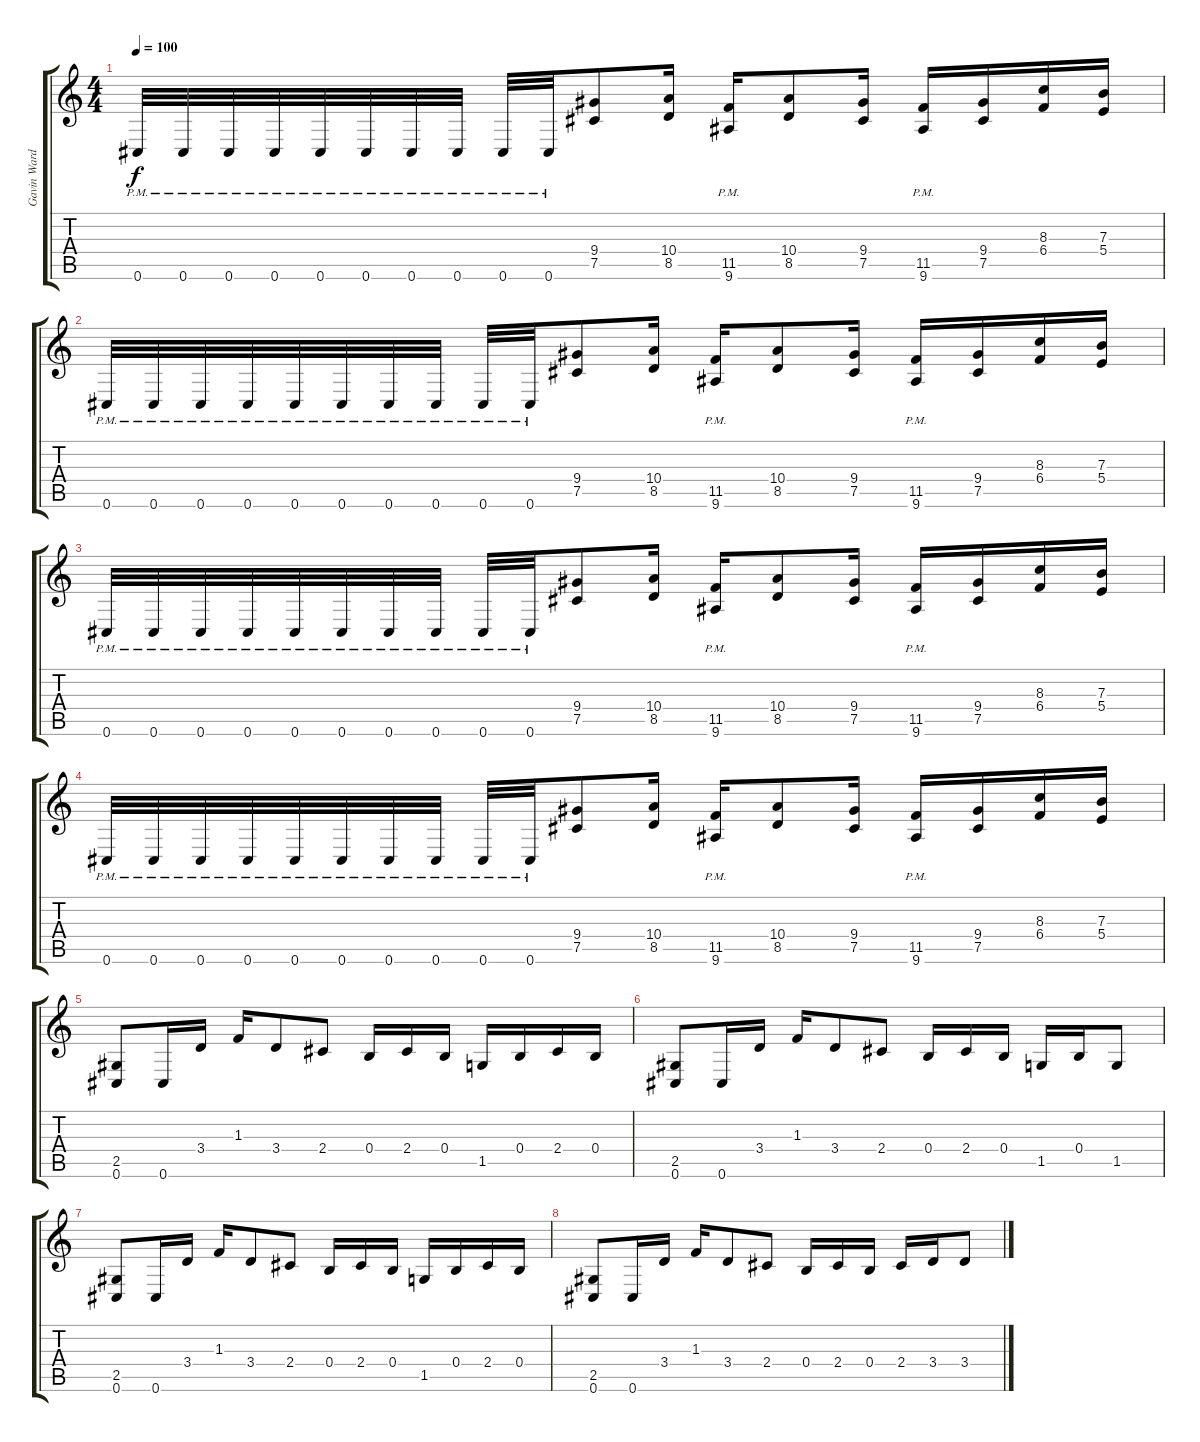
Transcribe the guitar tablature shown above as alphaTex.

\track ("Gavin Ward" "Gavin Ward") {instrument distortionguitar}
\staff {score tabs}
\tuning (Db4 Ab3 E3 B2 Gb2 Db2) {hide}
\ts (4 4)
\tempo 100
\clef g2
\ks c
0.6{pm}.32{dy f} 0.6{pm}.32 0.6{pm}.32 0.6{pm}.32 0.6{pm}.32 0.6{pm}.32 0.6{pm}.32 0.6{pm}.32 0.6{pm}.32 0.6{pm}.32 (9.4 7.5).8 (10.4 8.5).16 (11.5{pm} 9.6{pm}).16 (10.4 8.5).8 (9.4 7.5).16 (11.5{pm} 9.6{pm}).16 (9.4 7.5).16 (8.3 6.4).16 (7.3 5.4).16 |
0.6{pm}.32 0.6{pm}.32 0.6{pm}.32 0.6{pm}.32 0.6{pm}.32 0.6{pm}.32 0.6{pm}.32 0.6{pm}.32 0.6{pm}.32 0.6{pm}.32 (9.4 7.5).8 (10.4 8.5).16 (11.5{pm} 9.6{pm}).16 (10.4 8.5).8 (9.4 7.5).16 (11.5{pm} 9.6{pm}).16 (9.4 7.5).16 (8.3 6.4).16 (7.3 5.4).16 |
0.6{pm}.32 0.6{pm}.32 0.6{pm}.32 0.6{pm}.32 0.6{pm}.32 0.6{pm}.32 0.6{pm}.32 0.6{pm}.32 0.6{pm}.32 0.6{pm}.32 (9.4 7.5).8 (10.4 8.5).16 (11.5{pm} 9.6{pm}).16 (10.4 8.5).8 (9.4 7.5).16 (11.5{pm} 9.6{pm}).16 (9.4 7.5).16 (8.3 6.4).16 (7.3 5.4).16 |
0.6{pm}.32 0.6{pm}.32 0.6{pm}.32 0.6{pm}.32 0.6{pm}.32 0.6{pm}.32 0.6{pm}.32 0.6{pm}.32 0.6{pm}.32 0.6{pm}.32 (9.4 7.5).8 (10.4 8.5).16 (11.5{pm} 9.6{pm}).16 (10.4 8.5).8 (9.4 7.5).16 (11.5{pm} 9.6{pm}).16 (9.4 7.5).16 (8.3 6.4).16 (7.3 5.4).16 |
(2.5 0.6).8 0.6.16 3.4.16 1.3.16 3.4.8 2.4.8 0.4.16 2.4.16 0.4.16 1.5.16 0.4.16 2.4.16 0.4.16 |
(2.5 0.6).8 0.6.16 3.4.16 1.3.16 3.4.8 2.4.8 0.4.16 2.4.16 0.4.16 1.5.16 0.4.16 1.5.8 |
(2.5 0.6).8 0.6.16 3.4.16 1.3.16 3.4.8 2.4.8 0.4.16 2.4.16 0.4.16 1.5.16 0.4.16 2.4.16 0.4.16 |
(2.5 0.6).8 0.6.16 3.4.16 1.3.16 3.4.8 2.4.8 0.4.16 2.4.16 0.4.16 2.4.16 3.4.16 3.4.8
